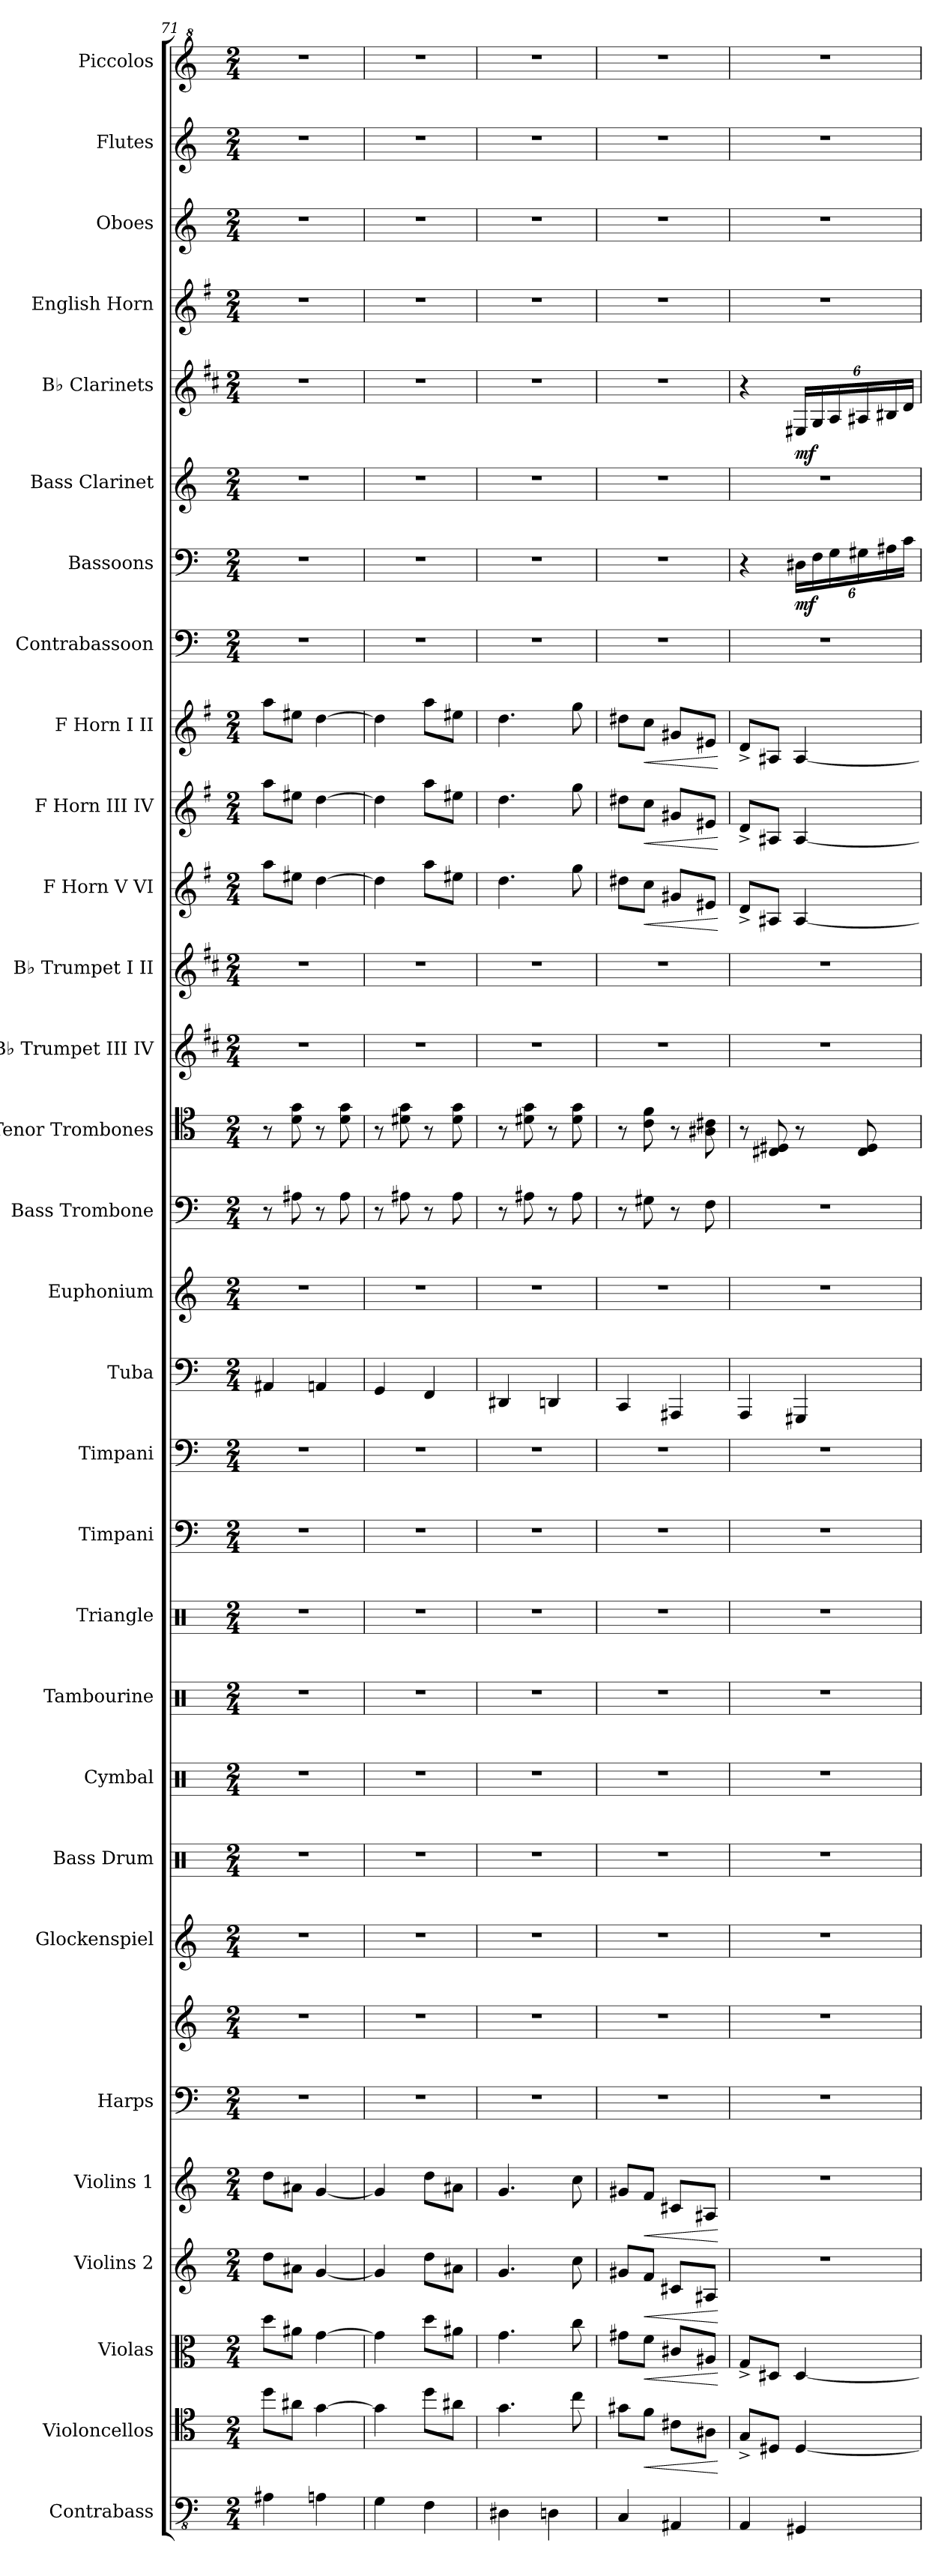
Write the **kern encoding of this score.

**kern	**kern	**dynam	**kern	**dynam	**kern	**dynam	**kern	**dynam	**kern	**kern	**kern	**kern	**kern	**kern	**kern	**kern	**kern	**kern	**kern	**kern	**kern	**kern	**kern	**kern	**dynam	**kern	**dynam	**kern	**dynam	**kern	**kern	**dynam	**kern	**kern	**dynam	**kern	**kern	**kern	**kern
*part30	*part29	*part29	*part28	*part28	*part27	*part27	*part26	*part26	*part25	*part25	*part24	*part23	*part22	*part21	*part20	*part19	*part18	*part17	*part16	*part15	*part14	*part13	*part12	*part11	*part11	*part10	*part10	*part9	*part9	*part8	*part7	*part7	*part6	*part5	*part5	*part4	*part3	*part2	*part1
*staff31	*staff30	*staff30	*staff29	*staff29	*staff28	*staff28	*staff27	*staff27	*staff26	*staff25	*staff24	*staff23	*staff22	*staff21	*staff20	*staff19	*staff18	*staff17	*staff16	*staff15	*staff14	*staff13	*staff12	*staff11	*staff11	*staff10	*staff10	*staff9	*staff9	*staff8	*staff7	*staff7	*staff6	*staff5	*staff5	*staff4	*staff3	*staff2	*staff1
*I"Contrabass	*I"Violoncellos	*	*I"Violas	*	*I"Violins 2	*	*I"Violins 1	*	*I"Harps	*	*I"Glockenspiel	*I"Bass Drum	*I"Cymbal	*I"Tambourine	*I"Triangle	*I"Timpani	*I"Timpani	*I"Tuba	*I"Euphonium	*I"Bass Trombone	*I"Tenor Trombones	*I"B♭ Trumpet III IV	*I"B♭ Trumpet I II	*I"F Horn V VI	*	*I"F Horn III IV	*	*I"F Horn I II	*	*I"Contrabassoon	*I"Bassoons	*	*I"Bass Clarinet	*I"B♭ Clarinets	*	*I"English Horn	*I"Oboes	*I"Flutes	*I"Piccolos
*I'Cb.	*I'Vc.	*	*I'Vla.	*	*I'Vln. 2	*	*I'Vln. 1	*	*I'Hrp.	*	*I'Glk.	*I'B. Dr.	*I'Cym.	*I'Tamb.	*I'Trgl.	*I'Timp.	*I'Timp.	*I'Tba.	*I'Euph.	*I'Tbn.	*I'Tbn.	*I'B♭ Tpt.	*I'B♭ Tpt.	*I'F Hn.	*	*I'F Hn.	*	*I'F Hn.	*	*I'Cbsn.	*I'Bsn.	*	*I'B. Cl.	*I'B♭ Cl.	*	*I'E. Hn.	*I'Ob.	*I'Fl.	*I'Picc.
*clefFv4	*clefC4	*	*clefC3	*	*clefG2	*	*clefG2	*	*clefF4	*clefG2	*clefG2	*clefX	*clefX	*clefX	*clefX	*clefF4	*clefF4	*clefF4	*clefG2	*clefF4	*clefC4	*clefG2	*clefG2	*clefG2	*	*clefG2	*	*clefG2	*	*clefF4	*clefF4	*	*clefG2	*clefG2	*	*clefG2	*clefG2	*clefG2	*clefG^2
*	*	*	*	*	*	*	*	*	*	*	*ITrd-14c-24	*	*	*	*	*	*	*	*ITrd8c14	*	*	*ITrd1c2	*ITrd1c2	*ITrd4c7	*	*ITrd4c7	*	*ITrd4c7	*	*ITrd7c12	*	*	*ITrd8c14	*ITrd1c2	*	*ITrd4c7	*	*	*
*k[]	*k[]	*	*k[]	*	*k[]	*	*k[]	*	*k[]	*k[]	*k[]	*k[]	*k[]	*k[]	*k[]	*k[]	*k[]	*k[]	*k[]	*k[]	*k[]	*k[]	*k[]	*k[]	*	*k[]	*	*k[]	*	*k[]	*k[]	*	*k[]	*k[]	*	*k[]	*k[]	*k[]	*k[]
*M2/4	*M2/4	*	*M2/4	*	*M2/4	*	*M2/4	*	*M2/4	*M2/4	*M2/4	*M2/4	*M2/4	*M2/4	*M2/4	*M2/4	*M2/4	*M2/4	*M2/4	*M2/4	*M2/4	*M2/4	*M2/4	*M2/4	*	*M2/4	*	*M2/4	*	*M2/4	*M2/4	*	*M2/4	*M2/4	*	*M2/4	*M2/4	*M2/4	*M2/4
=71	=71	=71	=71	=71	=71	=71	=71	=71	=71	=71	=71	=71	=71	=71	=71	=71	=71	=71	=71	=71	=71	=71	=71	=71	=71	=71	=71	=71	=71	=71	=71	=71	=71	=71	=71	=71	=71	=71	=71
4AA#X\	8dd\L	.	8dd\L	.	8dd\L	.	8dd\L	.	2r	2r	2r	2r	2r	2r	2r	2r	2r	4AA#X/	2r	8r	8r	2r	2r	8dd\L	.	8dd\L	.	8dd\L	.	2r	2r	.	2r	2r	.	2r	2r	2r	2r
.	8a#X\J	.	8a#X\J	.	8a#X\J	.	8a#X\J	.	.	.	.	.	.	.	.	.	.	.	.	8A#X\	8d\ 8g\	.	.	8a#X\J	.	8a#X\J	.	8a#X\J	.	.	.	.	.	.	.	.	.	.	.
4AAn\	[4g\	.	[4g\	.	[4g/	.	[4g/	.	.	.	.	.	.	.	.	.	.	4AAn/	.	8r	8r	.	.	[4g\	.	[4g\	.	[4g\	.	.	.	.	.	.	.	.	.	.	.
.	.	.	.	.	.	.	.	.	.	.	.	.	.	.	.	.	.	.	.	8A#\	8d\ 8g\	.	.	.	.	.	.	.	.	.	.	.	.	.	.	.	.	.	.
=72	=72	=72	=72	=72	=72	=72	=72	=72	=72	=72	=72	=72	=72	=72	=72	=72	=72	=72	=72	=72	=72	=72	=72	=72	=72	=72	=72	=72	=72	=72	=72	=72	=72	=72	=72	=72	=72	=72	=72
4GG\	4g\]	.	4g\]	.	4g/]	.	4g/]	.	2r	2r	2r	2r	2r	2r	2r	2r	2r	4GG/	2r	8r	8r	2r	2r	4g\]	.	4g\]	.	4g\]	.	2r	2r	.	2r	2r	.	2r	2r	2r	2r
.	.	.	.	.	.	.	.	.	.	.	.	.	.	.	.	.	.	.	.	8A#X\	8d#X\ 8g\	.	.	.	.	.	.	.	.	.	.	.	.	.	.	.	.	.	.
4FF\	8dd\L	.	8dd\L	.	8dd\L	.	8dd\L	.	.	.	.	.	.	.	.	.	.	4FF/	.	8r	8r	.	.	8dd\L	.	8dd\L	.	8dd\L	.	.	.	.	.	.	.	.	.	.	.
.	8a#X\J	.	8a#X\J	.	8a#X\J	.	8a#X\J	.	.	.	.	.	.	.	.	.	.	.	.	8A#\	8d#\ 8g\	.	.	8a#X\J	.	8a#X\J	.	8a#X\J	.	.	.	.	.	.	.	.	.	.	.
=73	=73	=73	=73	=73	=73	=73	=73	=73	=73	=73	=73	=73	=73	=73	=73	=73	=73	=73	=73	=73	=73	=73	=73	=73	=73	=73	=73	=73	=73	=73	=73	=73	=73	=73	=73	=73	=73	=73	=73
4DD#X\	4.g\	.	4.g\	.	4.g/	.	4.g/	.	2r	2r	2r	2r	2r	2r	2r	2r	2r	4DD#X/	2r	8r	8r	2r	2r	4.g\	.	4.g\	.	4.g\	.	2r	2r	.	2r	2r	.	2r	2r	2r	2r
.	.	.	.	.	.	.	.	.	.	.	.	.	.	.	.	.	.	.	.	8A#X\	8d#X\ 8g\	.	.	.	.	.	.	.	.	.	.	.	.	.	.	.	.	.	.
4DDn\	.	.	.	.	.	.	.	.	.	.	.	.	.	.	.	.	.	4DDn/	.	8r	8r	.	.	.	.	.	.	.	.	.	.	.	.	.	.	.	.	.	.
.	8cc\	.	8cc\	.	8cc\	.	8cc\	.	.	.	.	.	.	.	.	.	.	.	.	8A#\	8d#\ 8g\	.	.	8cc\	.	8cc\	.	8cc\	.	.	.	.	.	.	.	.	.	.	.
=74	=74	=74	=74	=74	=74	=74	=74	=74	=74	=74	=74	=74	=74	=74	=74	=74	=74	=74	=74	=74	=74	=74	=74	=74	=74	=74	=74	=74	=74	=74	=74	=74	=74	=74	=74	=74	=74	=74	=74
4CC/	8g#X\L	.	8g#X\L	.	8g#X/L	.	8g#X/L	.	2r	2r	2r	2r	2r	2r	2r	2r	2r	4CC/	2r	8r	8r	2r	2r	8g#X\L	.	8g#X\L	.	8g#X\L	.	2r	2r	.	2r	2r	.	2r	2r	2r	2r
!	!	!LO:HP:b	!	!LO:HP:b	!	!LO:HP:b	!	!LO:HP:b	!	!	!	!	!	!	!	!	!	!	!	!	!	!	!	!	!LO:HP:b	!	!LO:HP:b	!	!LO:HP:b	!	!	!	!	!	!	!	!	!	!
.	8f\J	<	8f\J	<	8f/J	<	8f/J	<	.	.	.	.	.	.	.	.	.	.	.	8G#X\	8c\ 8f\	.	.	8f\J	<	8f\J	<	8f\J	<	.	.	.	.	.	.	.	.	.	.
4AAA#X/	8c#X\L	.	8c#X/L	.	8c#X/L	.	8c#X/L	.	.	.	.	.	.	.	.	.	.	4AAA#X/	.	8r	8r	.	.	8c#X/L	.	8c#X/L	.	8c#X/L	.	.	.	.	.	.	.	.	.	.	.
.	8A#X\J	.	8A#X/J	.	8A#X/J	.	8A#X/J	.	.	.	.	.	.	.	.	.	.	.	.	8F\	8A#X\ 8c#X\	.	.	8A#X/J	.	8A#X/J	.	8A#X/J	.	.	.	.	.	.	.	.	.	.	.
.	.	[	.	[	.	[	.	[	.	.	.	.	.	.	.	.	.	.	.	.	.	.	.	.	[	.	[	.	[	.	.	.	.	.	.	.	.	.	.
=75	=75	=75	=75	=75	=75	=75	=75	=75	=75	=75	=75	=75	=75	=75	=75	=75	=75	=75	=75	=75	=75	=75	=75	=75	=75	=75	=75	=75	=75	=75	=75	=75	=75	=75	=75	=75	=75	=75	=75
4AAA/	8G^/L	.	8G^/L	.	2r	.	2r	.	2r	2r	2r	2r	2r	2r	2r	2r	2r	4AAA/	2r	2r	8r	2r	2r	8G^/L	.	8G^/L	.	8G^/L	.	2r	4r	.	2r	4r	.	2r	2r	2r	2r
.	8D#X/J	.	8D#X/J	.	.	.	.	.	.	.	.	.	.	.	.	.	.	.	.	.	8C#X/ 8D#X/	.	.	8D#X/J	.	8D#X/J	.	8D#X/J	.	.	.	.	.	.	.	.	.	.	.
*	*	*	*	*	*	*	*	*	*	*	*	*	*	*	*	*	*	*	*	*	*	*	*	*	*	*	*	*	*	*	*Xbrackettup	*	*	*Xbrackettup	*	*	*	*	*
!	!	!	!	!	!	!	!	!	!	!	!	!	!	!	!	!	!	!	!	!	!	!	!	!	!	!	!	!	!	!	!	!LO:DY:b	!	!	!LO:DY:b	!	!	!	!
4GGG#X/	[4D#/	.	[4D#/	.	.	.	.	.	.	.	.	.	.	.	.	.	.	4GGG#X/	.	.	8r	.	.	[4D#/	.	[4D#/	.	[4D#/	.	.	24D#X\LL	mf	.	24D#X/LL	mf	.	.	.	.
.	.	.	.	.	.	.	.	.	.	.	.	.	.	.	.	.	.	.	.	.	.	.	.	.	.	.	.	.	.	.	24F\	.	.	24F/	.	.	.	.	.
.	.	.	.	.	.	.	.	.	.	.	.	.	.	.	.	.	.	.	.	.	.	.	.	.	.	.	.	.	.	.	24G\	.	.	24G/	.	.	.	.	.
.	.	.	.	.	.	.	.	.	.	.	.	.	.	.	.	.	.	.	.	.	8C#/ 8D#/	.	.	.	.	.	.	.	.	.	24G#X\	.	.	24G#X/	.	.	.	.	.
.	.	.	.	.	.	.	.	.	.	.	.	.	.	.	.	.	.	.	.	.	.	.	.	.	.	.	.	.	.	.	24A#X\	.	.	24A#X/	.	.	.	.	.
.	.	.	.	.	.	.	.	.	.	.	.	.	.	.	.	.	.	.	.	.	.	.	.	.	.	.	.	.	.	.	24c\JJ	.	.	24c/JJ	.	.	.	.	.
=	=	=	=	=	=	=	=	=	=	=	=	=	=	=	=	=	=	=	=	=	=	=	=	=	=	=	=	=	=	=	=	=	=	=	=	=	=	=	=
*-	*-	*-	*-	*-	*-	*-	*-	*-	*-	*-	*-	*-	*-	*-	*-	*-	*-	*-	*-	*-	*-	*-	*-	*-	*-	*-	*-	*-	*-	*-	*-	*-	*-	*-	*-	*-	*-	*-	*-
